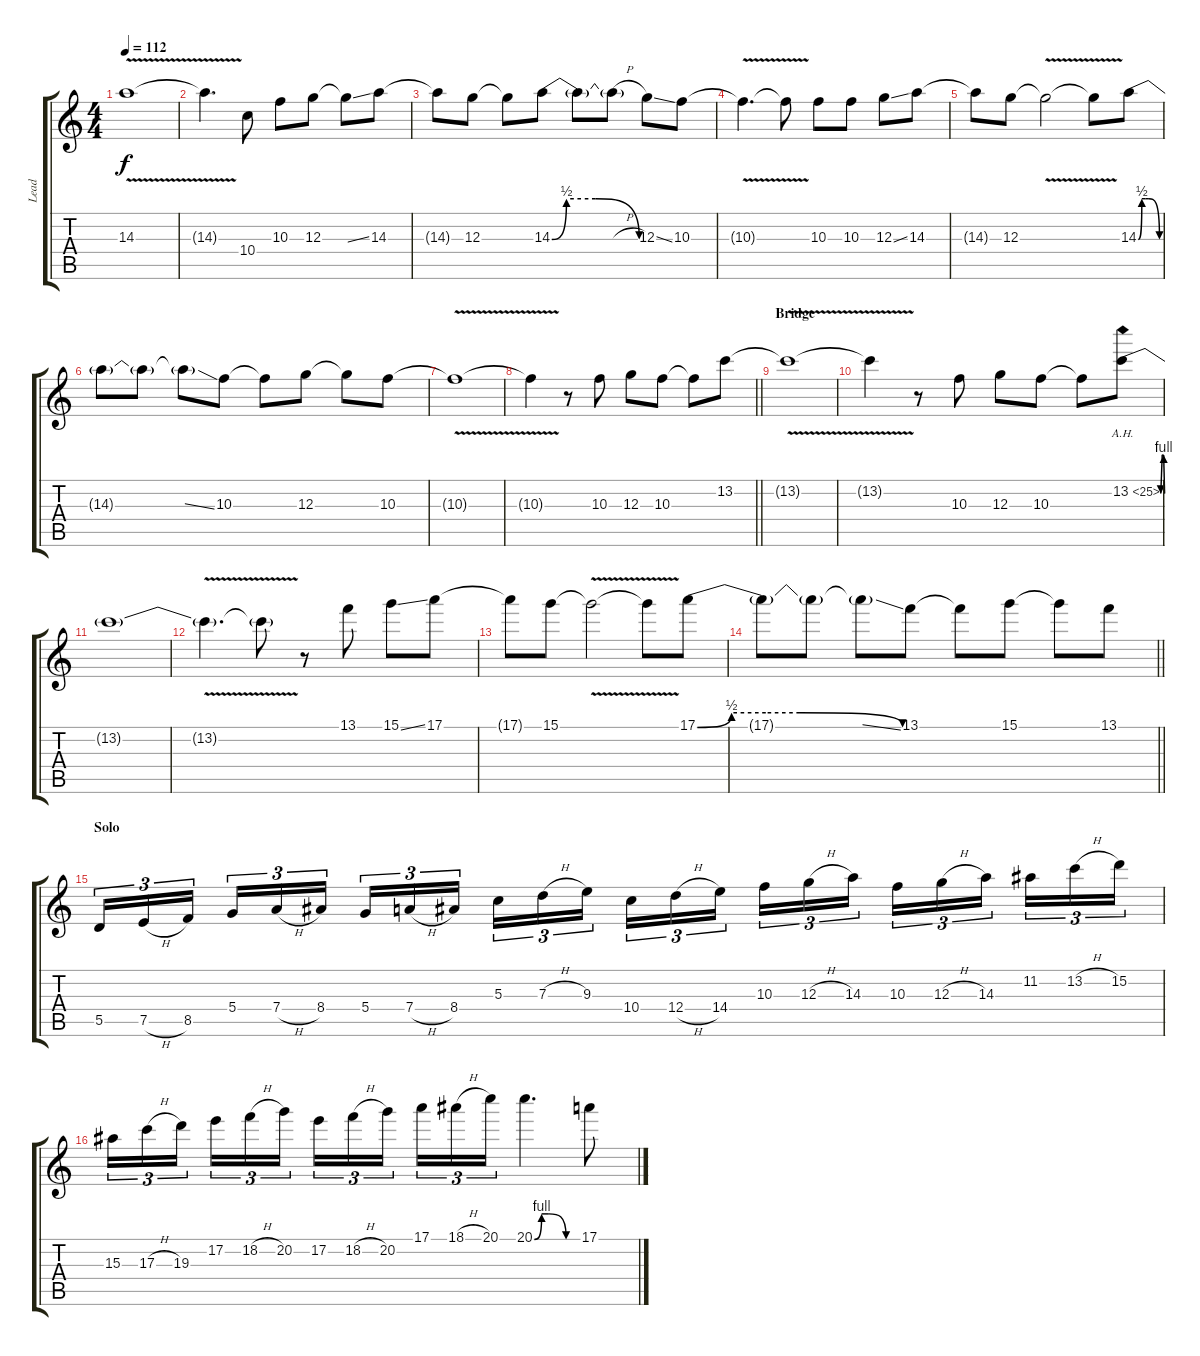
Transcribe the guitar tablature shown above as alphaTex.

\track ("Lead" "Lead") {instrument distortionguitar}
\staff {score tabs}
\tuning (E4 B3 G3 D3 A2 D2) {hide}
\ts (4 4)
\tempo 112
\clef g2
\ks c
14.3{v t}.1{dy f} |
14.3{t}.4{d} 10.4.8 10.3.8 12.3.8 12.3{ss t}.8 14.3.8 |
14.3{t}.8 12.3.8 12.3{t}.8 14.3{be (custom 0 0 10 2 20 2 30 2 60 0)}.8 14.3{t}.8 14.3{h t}.8 12.3{ss}.8 10.3.8 |
10.3{v t}.4{d} 10.3{t}.8 10.3.8 10.3.8 12.3{ss}.8 14.3.8 |
14.3{t}.8 12.3.8 12.3{v t}.2 12.3{t}.8 14.3{be (custom 0 0 10 2 20 2 30 2 60 0)}.8 |
14.3{t}.8 14.3{t}.8 14.3{ss t}.8 10.3.8 10.3{t}.8 12.3.8 12.3{t}.8 10.3.8 |
10.3{v t}.1 |
\barLineRight lightlight
10.3{t}.4 r.8 10.3.8 12.3.8 10.3.8 10.3{t}.8 13.2.8 |
\section ("" "Bridge")
13.2{v t}.1 |
13.2{t}.4 r.8 10.3.8 12.3.8 10.3.8 10.3{t}.8 13.2{be (custom 0 0 10 4 14 4 25 4 40 0 60 0) ah 12}.8 |
13.2{t}.1 |
13.2{v t}.4{d} 13.2{t}.8 r.8 13.1.8 15.1{ss}.8 17.1.8 |
17.1{t}.8 15.1.8 15.1{v t}.2 15.1{t}.8 17.1{be (custom 0 0 10 2 20 2 30 2 60 0)}.8 |
\barLineRight lightlight
17.1{t}.8 17.1{t}.8 17.1{ss t}.8 13.1.8 13.1{t}.8 15.1.8 15.1{t}.8 13.1.8 |
\section ("" "Solo")
5.5.16{tu (3 2)} 7.5{h}.16{tu (3 2)} 8.5.16{tu (3 2) beam splitsecondary} 5.4.16{tu (3 2)} 7.4{h}.16{tu (3 2)} 8.4.16{tu (3 2)} 5.4.16{tu (3 2)} 7.4{h}.16{tu (3 2)} 8.4.16{tu (3 2) beam splitsecondary} 5.3.16{tu (3 2)} 7.3{h}.16{tu (3 2)} 9.3.16{tu (3 2)} 10.4.16{tu (3 2)} 12.4{h}.16{tu (3 2)} 14.4.16{tu (3 2) beam splitsecondary} 10.3.16{tu (3 2)} 12.3{h}.16{tu (3 2)} 14.3.16{tu (3 2)} 10.3.16{tu (3 2)} 12.3{h}.16{tu (3 2)} 14.3.16{tu (3 2) beam splitsecondary} 11.2.16{tu (3 2)} 13.2{h}.16{tu (3 2)} 15.2.16{tu (3 2)} |
15.3.16{tu (3 2)} 17.3{h}.16{tu (3 2)} 19.3.16{tu (3 2) beam splitsecondary} 17.2.16{tu (3 2)} 18.2{h}.16{tu (3 2)} 20.2.16{tu (3 2)} 17.2.16{tu (3 2)} 18.2{h}.16{tu (3 2)} 20.2.16{tu (3 2) beam splitsecondary} 17.1.16{tu (3 2)} 18.1{h}.16{tu (3 2)} 20.1.16{tu (3 2)} 20.1{be (custom 0 0 10 4 20 4 44 0 60 0)}.4{d} 17.1.8
